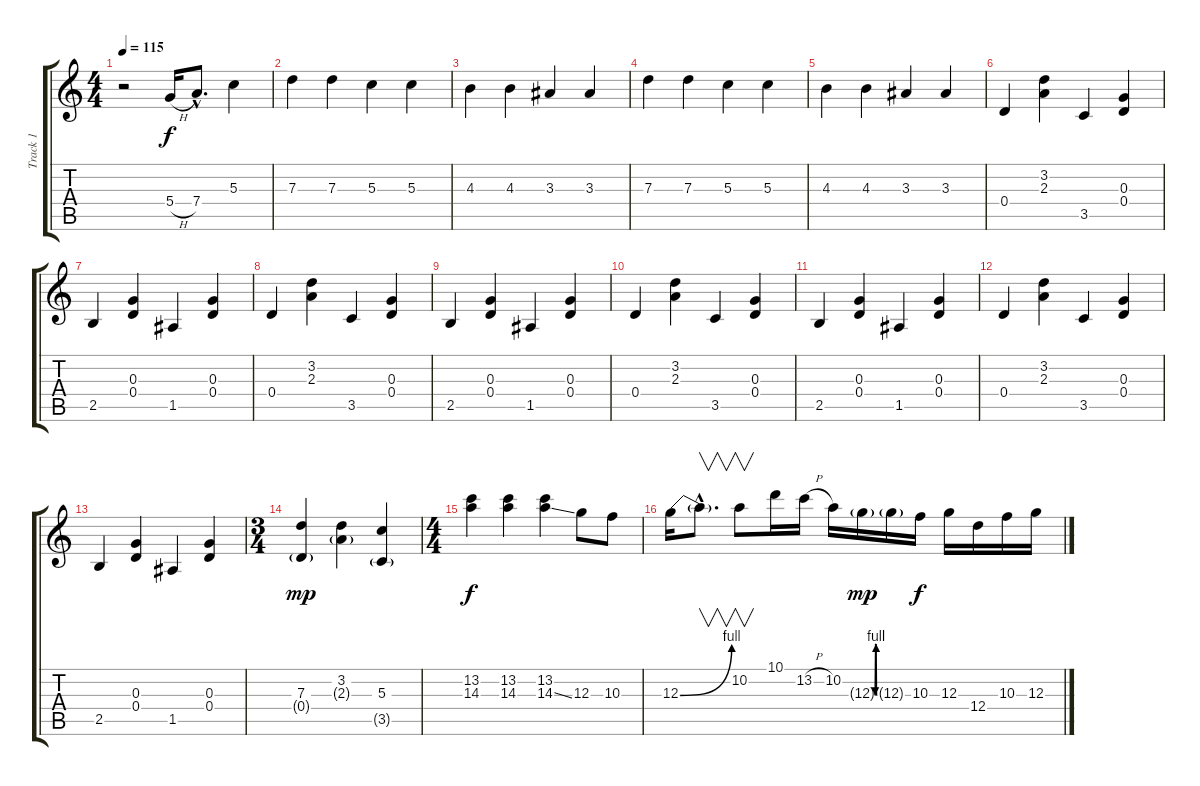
\track ("Track 1" "Track 1") {instrument electricguitarclean}
\staff {score tabs}
\tuning (E4 B3 G3 D3 A2 E2) {hide}
\ts (4 4)
\tempo 115
\clef g2
\ks c
r.2{dy f} 5.4{h}.16 7.4{hac}.8{d} 5.3.4 |
7.3.4 7.3.4 5.3.4 5.3.4 |
4.3.4 4.3.4 3.3.4 3.3.4 |
7.3.4 7.3.4 5.3.4 5.3.4 |
4.3.4 4.3.4 3.3.4 3.3.4 |
0.4.4 (3.2 2.3).4 3.5.4 (0.3 0.4).4 |
2.5.4 (0.3 0.4).4 1.5.4 (0.3 0.4).4 |
0.4.4 (3.2 2.3).4 3.5.4 (0.3 0.4).4 |
2.5.4 (0.3 0.4).4 1.5.4 (0.3 0.4).4 |
0.4.4 (3.2 2.3).4 3.5.4 (0.3 0.4).4 |
2.5.4 (0.3 0.4).4 1.5.4 (0.3 0.4).4 |
0.4.4 (3.2 2.3).4 3.5.4 (0.3 0.4).4 |
2.5.4 (0.3 0.4).4 1.5.4 (0.3 0.4).4 |
\ts (3 4)
(7.3 0.4{g}).4{dy mp} (3.2 2.3{g}).4 (5.3 3.5{g}).4 |
\ts (4 4)
(13.2 14.3).4{dy f} (13.2 14.3).4 (13.2 14.3{ss}).4 12.3.8 10.3.8 |
12.3{be (bend 0 0 60 4)}.16 12.3{hac t}.8{v d} 10.2.8{v} 10.1.16 13.2{h}.16 10.2.16 12.3{be (custom 0 0 15 4 30 4 45 0 60 0) g}.16{dy mp} 12.3{g}.16 10.3.16{dy f} 12.3.16 12.4.16 10.3.16 12.3.16
